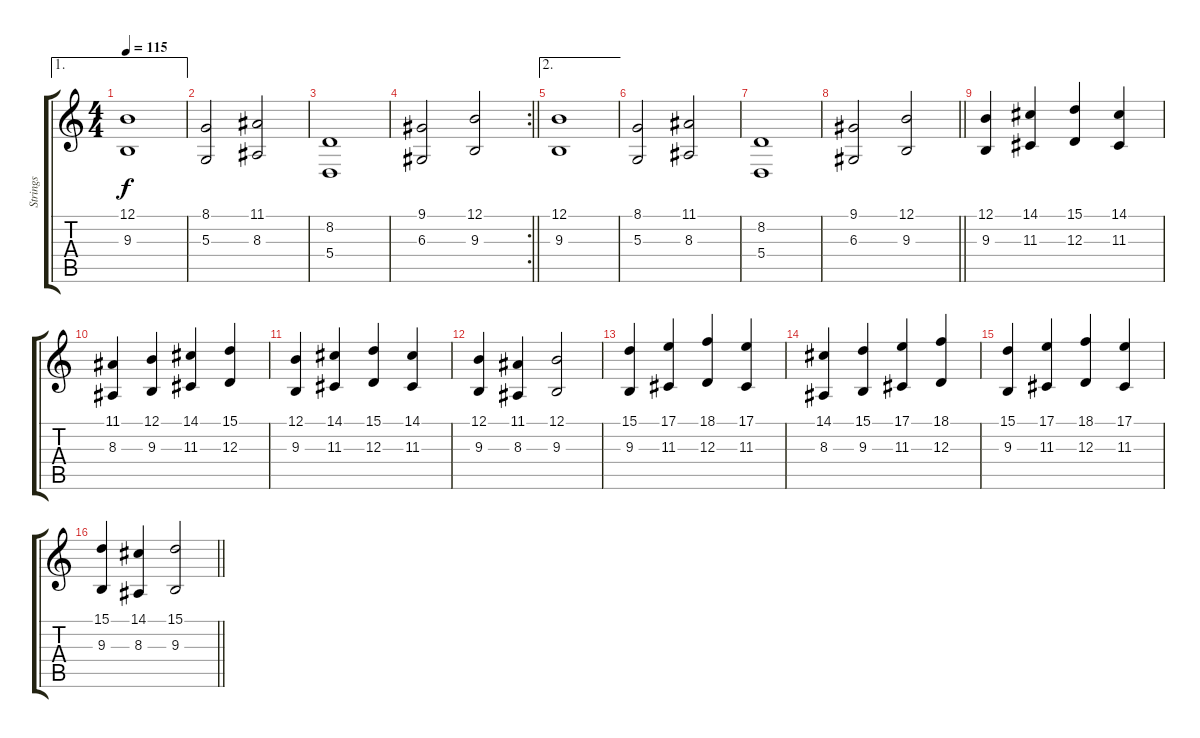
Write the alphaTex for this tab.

\track ("Strings" "Strings") {instrument stringensemble1}
\staff {score tabs}
\tuning (B3 Gb3 D3 A2 E2 B1) {hide}
\ae 1
\ts (4 4)
\tempo 115
\clef g2
\ks c
(12.1 9.3).1{dy f} |
(8.1 5.3).2 (11.1 8.3).2 |
(8.2 5.4).1 |
\rc 2
\barLineRight lightlight
(9.1 6.3).2 (12.1 9.3).2 |
\ae 2
(12.1 9.3).1 |
(8.1 5.3).2 (11.1 8.3).2 |
(8.2 5.4).1 |
\barLineRight lightlight
(9.1 6.3).2 (12.1 9.3).2 |
(12.1 9.3).4 (14.1 11.3).4 (15.1 12.3).4 (14.1 11.3).4 |
(11.1 8.3).4 (12.1 9.3).4 (14.1 11.3).4 (15.1 12.3).4 |
(12.1 9.3).4 (14.1 11.3).4 (15.1 12.3).4 (14.1 11.3).4 |
(12.1 9.3).4 (11.1 8.3).4 (12.1 9.3).2 |
(15.1 9.3).4 (17.1 11.3).4 (18.1 12.3).4 (17.1 11.3).4 |
(14.1 8.3).4 (15.1 9.3).4 (17.1 11.3).4 (18.1 12.3).4 |
(15.1 9.3).4 (17.1 11.3).4 (18.1 12.3).4 (17.1 11.3).4 |
\barLineRight lightlight
(15.1 9.3).4 (14.1 8.3).4 (15.1 9.3).2
